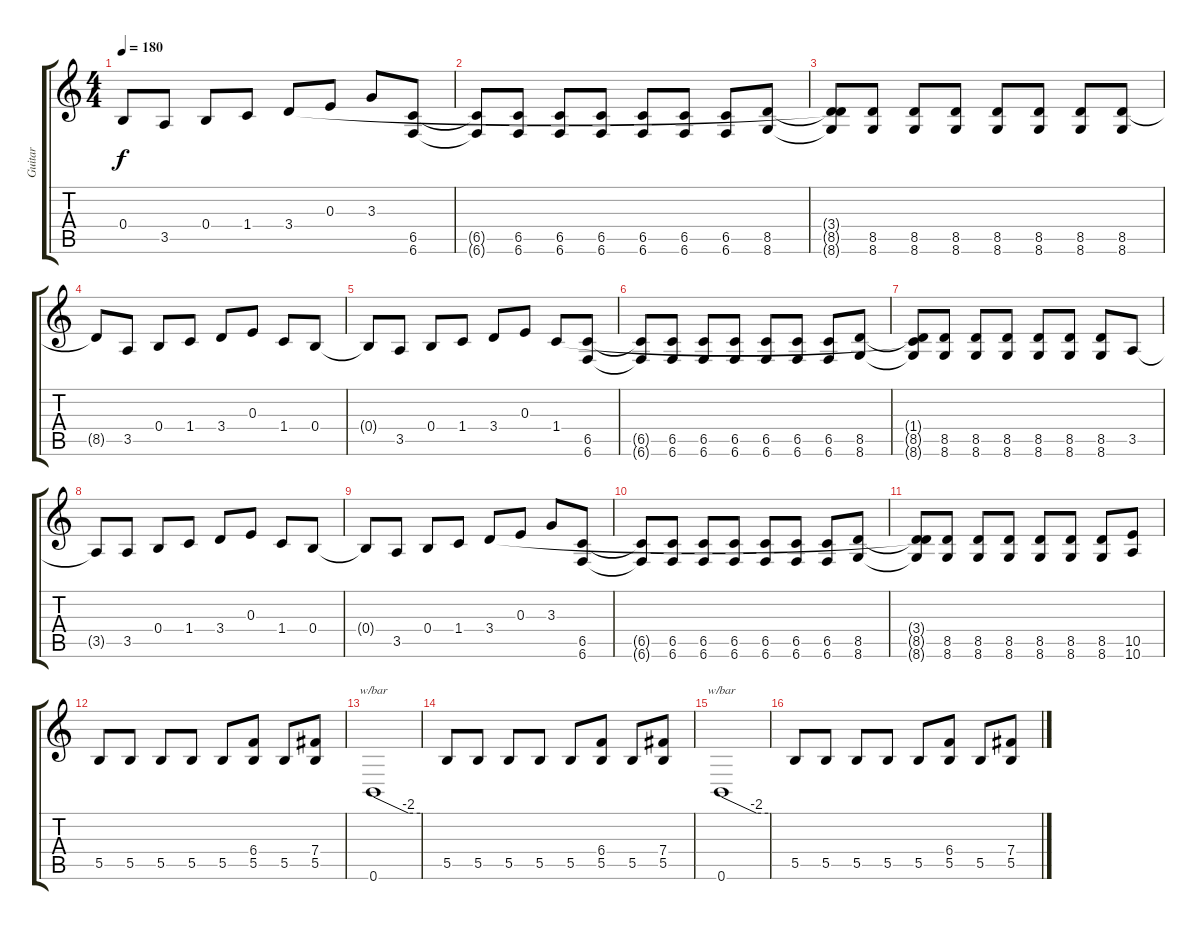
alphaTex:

\track ("Guitar" "Guitar") {instrument distortionguitar}
\staff {score tabs}
\tuning (Db4 Ab3 E3 B2 Gb2 B1) {hide}
\ts (4 4)
\tempo 180
\clef g2
\ks c
0.4{t}.8{dy f} 3.5.8 0.4.8 1.4.8 3.4.8 0.3.8 3.3.8 (6.5 6.6).8 |
(6.5{t} 6.6{t}).8 (6.5 6.6).8 (6.5 6.6).8 (6.5 6.6).8 (6.5 6.6).8 (6.5 6.6).8 (6.5 6.6).8 (8.5 8.6).8 |
(3.4{t} 8.5{t} 8.6{t}).8 (8.5 8.6).8 (8.5 8.6).8 (8.5 8.6).8 (8.5 8.6).8 (8.5 8.6).8 (8.5 8.6).8 (8.5 8.6).8 |
8.5{t}.8 3.5.8 0.4.8 1.4.8 3.4.8 0.3.8 1.4.8 0.4.8 |
0.4{t}.8 3.5.8 0.4.8 1.4.8 3.4.8 0.3.8 1.4.8 (6.5 6.6).8 |
(6.5{t} 6.6{t}).8 (6.5 6.6).8 (6.5 6.6).8 (6.5 6.6).8 (6.5 6.6).8 (6.5 6.6).8 (6.5 6.6).8 (8.5 8.6).8 |
(1.4{t} 8.5{t} 8.6{t}).8 (8.5 8.6).8 (8.5 8.6).8 (8.5 8.6).8 (8.5 8.6).8 (8.5 8.6).8 (8.5 8.6).8 3.5.8 |
3.5{t}.8 3.5.8 0.4.8 1.4.8 3.4.8 0.3.8 1.4.8 0.4.8 |
0.4{t}.8 3.5.8 0.4.8 1.4.8 3.4.8 0.3.8 3.3.8 (6.5 6.6).8 |
(6.5{t} 6.6{t}).8 (6.5 6.6).8 (6.5 6.6).8 (6.5 6.6).8 (6.5 6.6).8 (6.5 6.6).8 (6.5 6.6).8 (8.5 8.6).8 |
(3.4{t} 8.5{t} 8.6{t}).8 (8.5 8.6).8 (8.5 8.6).8 (8.5 8.6).8 (8.5 8.6).8 (8.5 8.6).8 (8.5 8.6).8 (10.5 10.6).8 |
5.5.8 5.5.8 5.5.8 5.5.8 5.5.8 (6.4 5.5).8 5.5.8 (7.4 5.5).8 |
0.6.1{tbe (custom default 0 0 45 -8 60 -8)} |
5.5.8 5.5.8 5.5.8 5.5.8 5.5.8 (6.4 5.5).8 5.5.8 (7.4 5.5).8 |
0.6.1{tbe (custom default 0 0 45 -8 60 -8)} |
5.5.8 5.5.8 5.5.8 5.5.8 5.5.8 (6.4 5.5).8 5.5.8 (7.4 5.5).8
